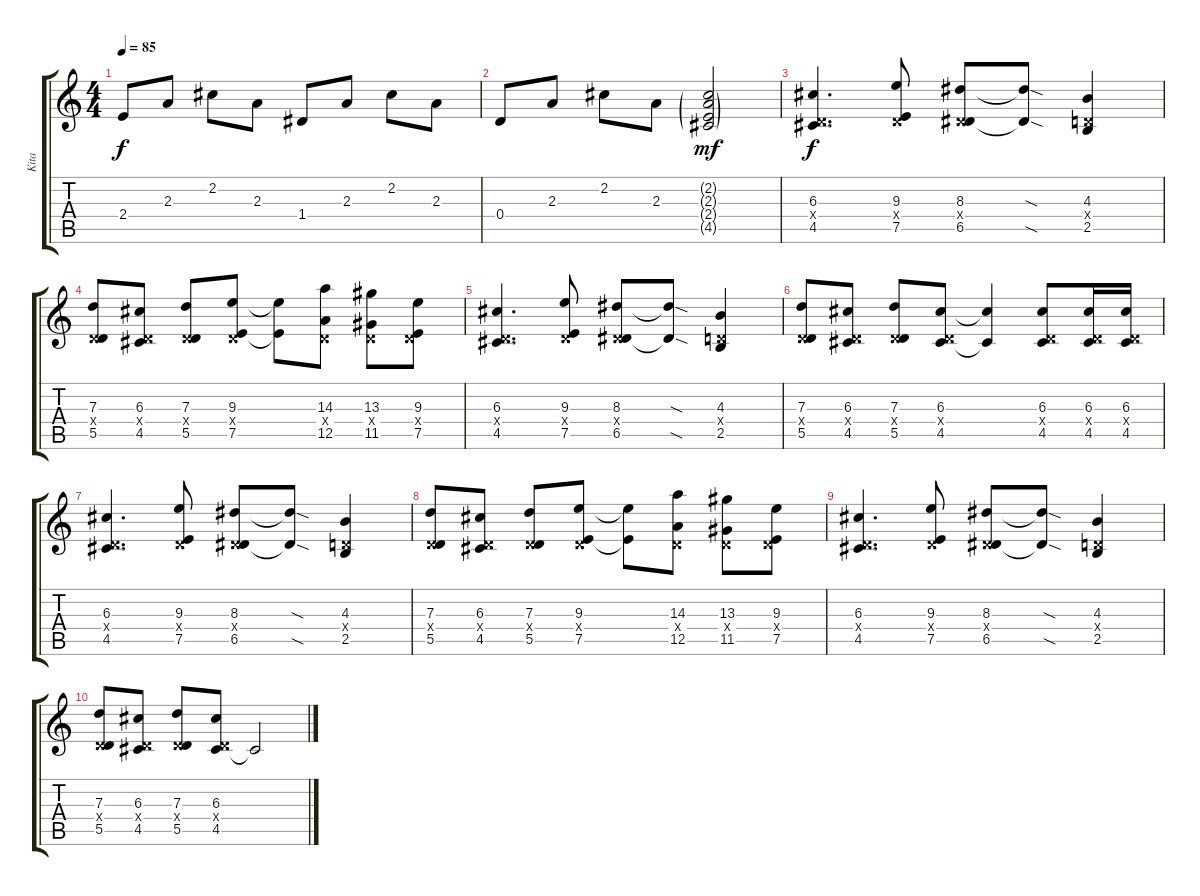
\track ("Kita" "Kita") {instrument overdrivenguitar}
\staff {score tabs}
\tuning (E4 B3 G3 D3 A2 E2) {hide}
\ts (4 4)
\tempo 85
\clef g2
\ks c
2.4.8{dy f instrument overdrivenguitar} 2.3.8 2.2.8 2.3.8 1.4.8 2.3.8 2.2.8 2.3.8 |
0.4.8 2.3.8 2.2.8 2.3.8 (2.2{g} 2.3{g} 2.4{g} 4.5{g}).2{dy mf} |
(6.3 0.4{x} 4.5).4{d dy f} (9.3 0.4{x} 7.5).8 (8.3 0.4{x} 6.5).8 (8.3{sod t} 6.5{sod t}).8 (4.3 0.4{x} 2.5).4 |
(7.3 0.4{x} 5.5).8 (6.3 0.4{x} 4.5).8 (7.3 0.4{x} 5.5).8 (9.3 0.4{x} 7.5).8 (9.3{t} 7.5{t}).8 (14.3 0.4{x} 12.5).8 (13.3 0.4{x} 11.5).8 (9.3 0.4{x} 7.5).8 |
(6.3 0.4{x} 4.5).4{d} (9.3 0.4{x} 7.5).8 (8.3 0.4{x} 6.5).8 (8.3{sod t} 6.5{sod t}).8 (4.3 0.4{x} 2.5).4 |
(7.3 0.4{x} 5.5).8 (6.3 0.4{x} 4.5).8 (7.3 0.4{x} 5.5).8 (6.3 0.4{x} 4.5).8 (6.3{t} 4.5{t}).4 (6.3 0.4{x} 4.5).8 (6.3 0.4{x} 4.5).16 (6.3 0.4{x} 4.5).16 |
(6.3 0.4{x} 4.5).4{d} (9.3 0.4{x} 7.5).8 (8.3 0.4{x} 6.5).8 (8.3{sod t} 6.5{sod t}).8 (4.3 0.4{x} 2.5).4 |
(7.3 0.4{x} 5.5).8 (6.3 0.4{x} 4.5).8 (7.3 0.4{x} 5.5).8 (9.3 0.4{x} 7.5).8 (9.3{t} 7.5{t}).8 (14.3 0.4{x} 12.5).8 (13.3 0.4{x} 11.5).8 (9.3 0.4{x} 7.5).8 |
(6.3 0.4{x} 4.5).4{d} (9.3 0.4{x} 7.5).8 (8.3 0.4{x} 6.5).8 (8.3{sod t} 6.5{sod t}).8 (4.3 0.4{x} 2.5).4 |
(7.3 0.4{x} 5.5).8 (6.3 0.4{x} 4.5).8 (7.3 0.4{x} 5.5).8 (6.3 0.4{x} 4.5).8 4.5{t}.2
